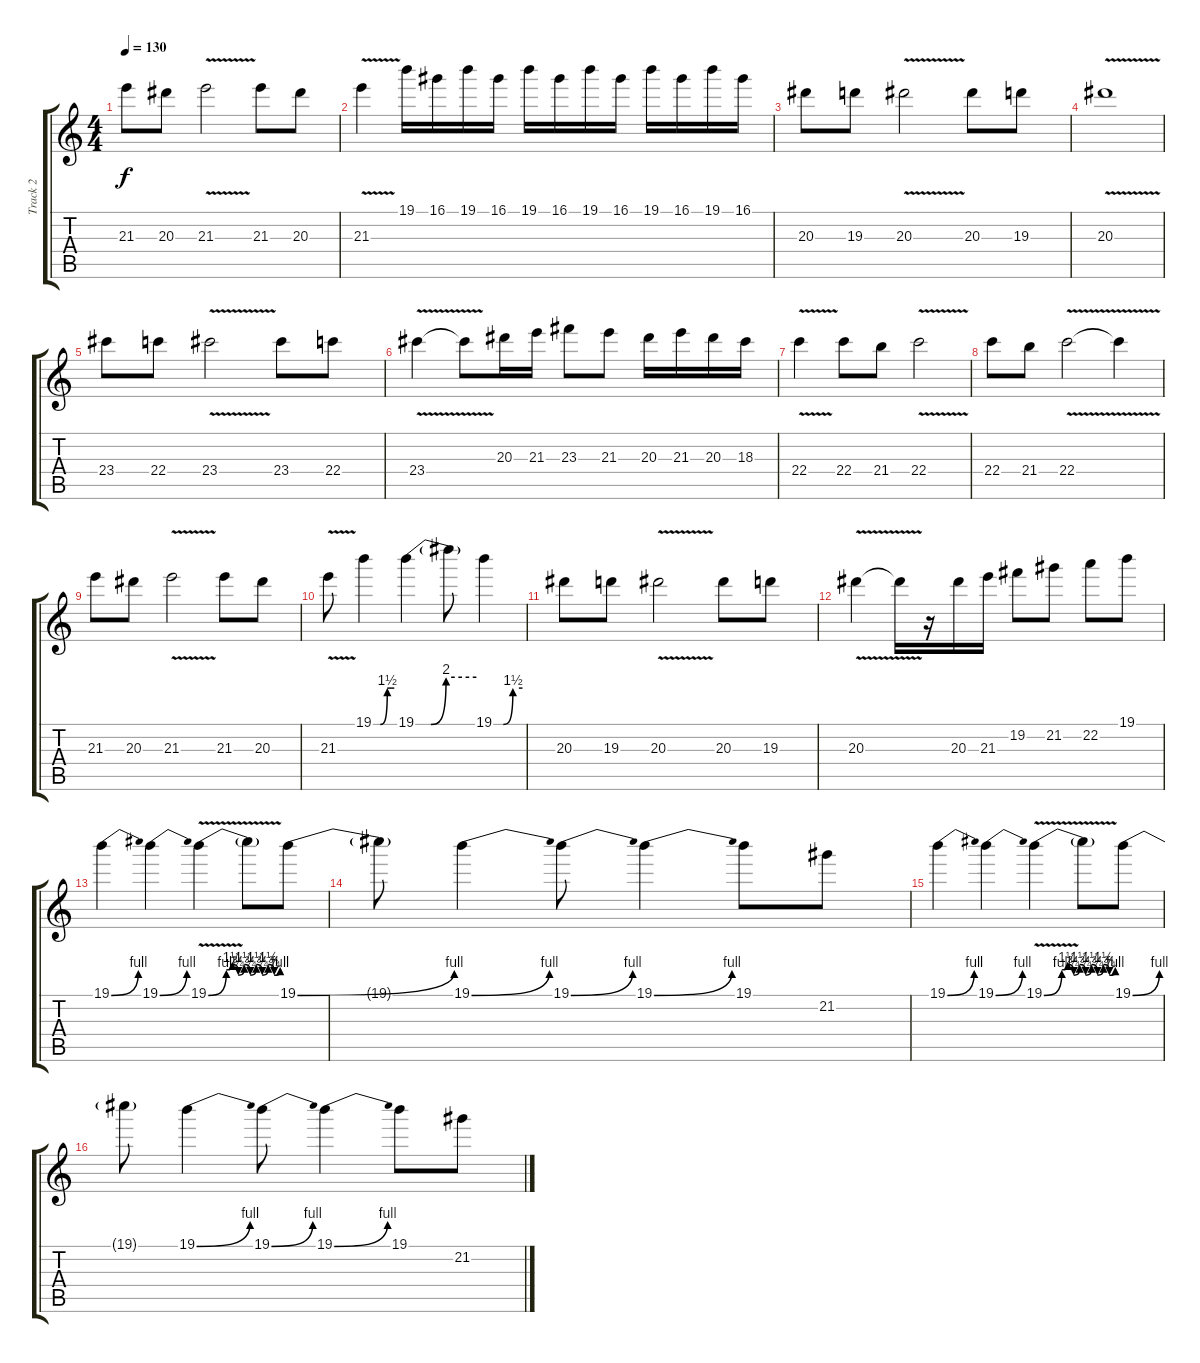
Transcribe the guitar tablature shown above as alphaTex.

\track ("Track 2" "Track 2") {instrument distortionguitar}
\staff {score tabs}
\tuning (E4 B3 G3 D3 A2 E2) {hide}
\ts (4 4)
\tempo 130
\clef g2
\ks c
21.3.8{dy f} 20.3.8 21.3{v}.2 21.3.8 20.3.8 |
21.3{v}.4 19.1.16 16.1.16 19.1.16 16.1.16 19.1.16 16.1.16 19.1.16 16.1.16 19.1.16 16.1.16 19.1.16 16.1.16 |
20.3.8 19.3.8 20.3{v}.2 20.3.8 19.3.8 |
20.3{v}.1 |
23.4.8 22.4.8 23.4{v}.2 23.4.8 22.4.8 |
23.4{v}.4 23.4{t}.8 20.3.16 21.3.16 23.3.8 21.3.8 20.3.16 21.3.16 20.3.16 18.3.16 |
22.4{v}.4 22.4.8 21.4.8 22.4{v}.2 |
22.4.8 21.4.8 22.4{v}.2 22.4{t}.4 |
21.3.8 20.3.8 21.3{v}.2 21.3.8 20.3.8 |
21.3{v}.8 19.1{be (custom 0 0 20 0 40 6 60 6)}.4 19.1{be (custom 0 0 15 0 30 8 60 8)}.4 19.1{t}.8 19.1{be (custom 0 0 20 0 40 6 60 6)}.4 |
20.3.8 19.3.8 20.3{v}.2 20.3.8 19.3.8 |
20.3{v}.4 20.3{t}.16 r.16 20.3.16 21.3.16 19.2.8 21.2.8 22.2.8 19.1.8 |
19.1{be (bend 0 0 60 4)}.4 19.1{be (bend 0 0 60 4)}.4 19.1{be (custom 0 0 15 4 20 5 25 3 30 5 35 3 40 5 45 3 50 5 55 3 60 4) v}.4 19.1{t}.8 19.1{be (bend 0 0 60 4)}.8 |
19.1{t}.8 19.1{be (bend 0 0 60 4)}.4 19.1{be (bend 0 0 60 4)}.8 19.1{be (bend 0 0 60 4)}.4 19.1.8 21.2.8 |
19.1{be (bend 0 0 60 4)}.4 19.1{be (bend 0 0 60 4)}.4 19.1{be (custom 0 0 15 4 20 5 25 3 30 5 35 3 40 5 45 3 50 5 55 3 60 4) v}.4 19.1{t}.8 19.1{be (bend 0 0 60 4)}.8 |
19.1{t}.8 19.1{be (bend 0 0 60 4)}.4 19.1{be (bend 0 0 60 4)}.8 19.1{be (bend 0 0 60 4)}.4 19.1.8 21.2.8
